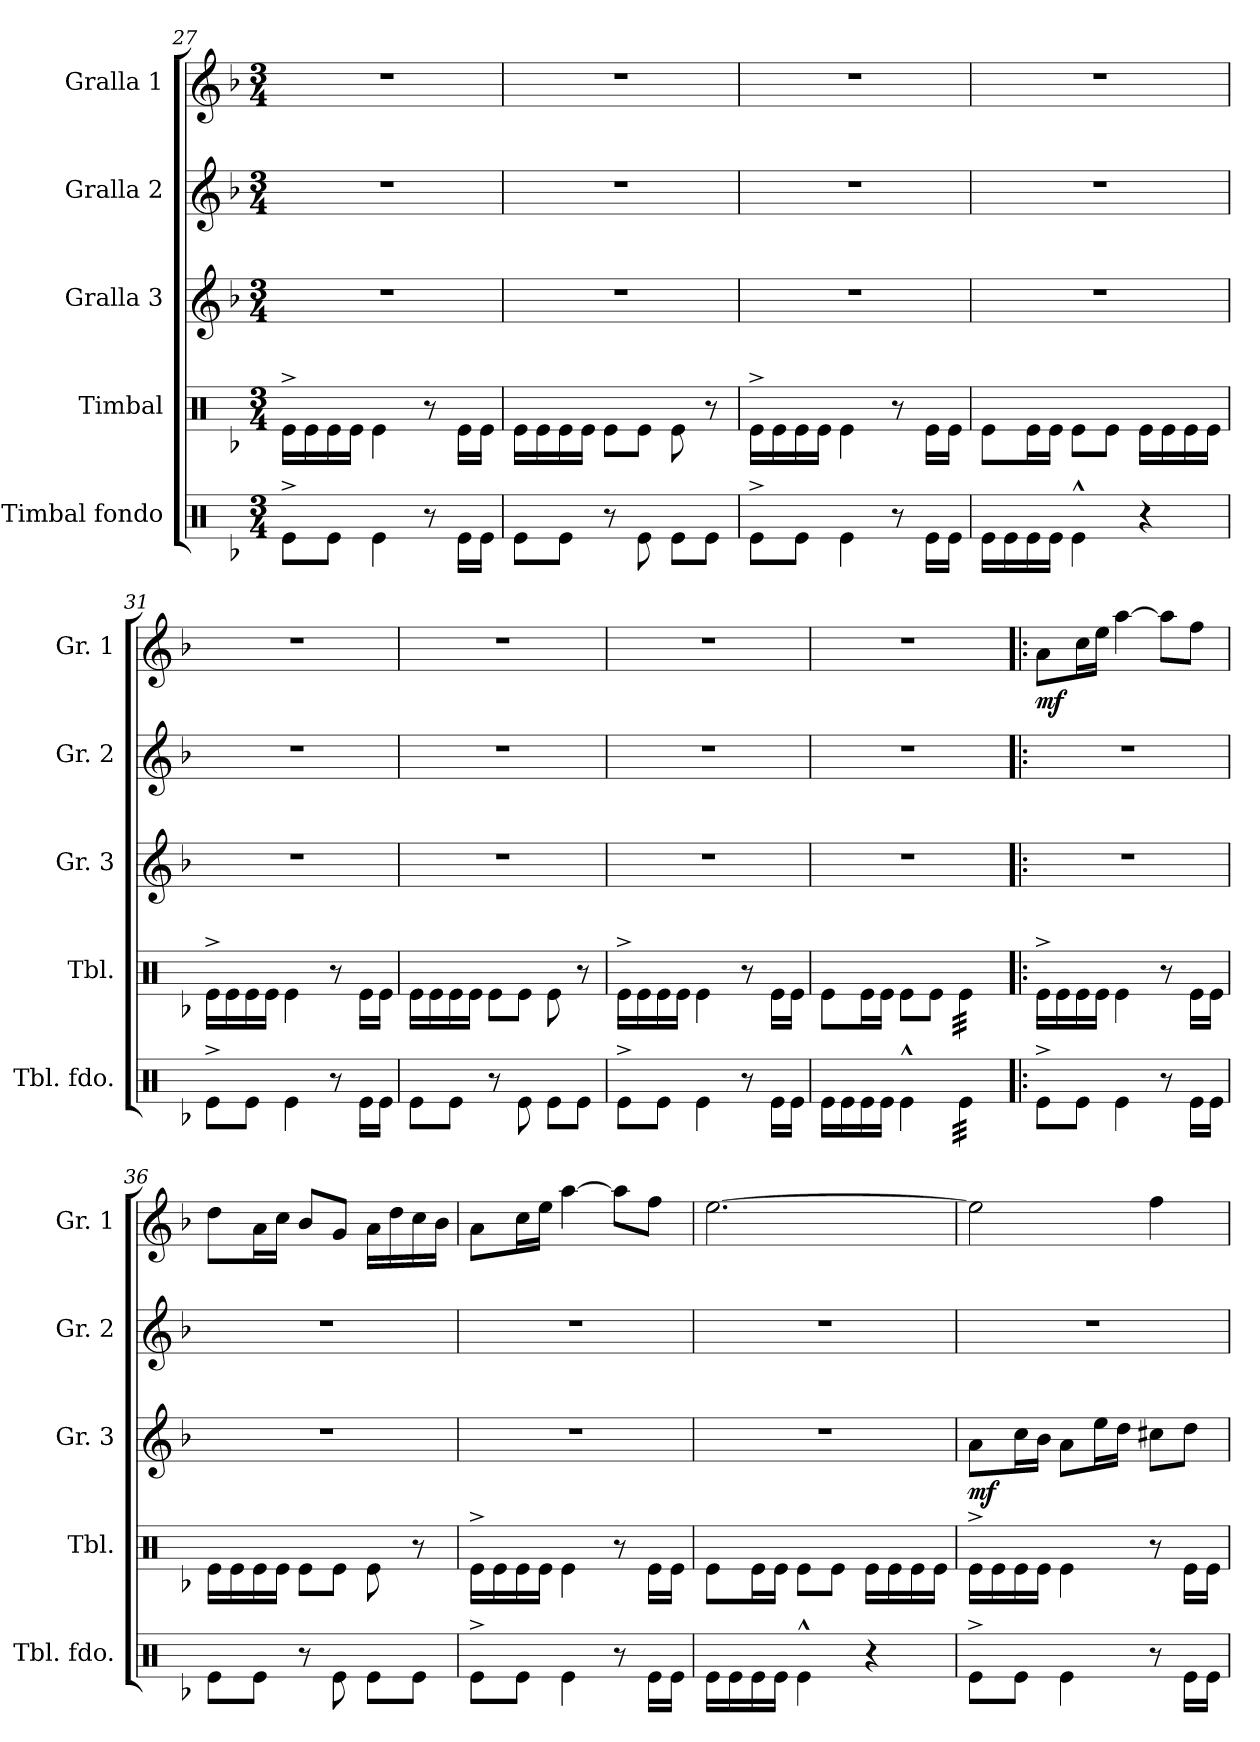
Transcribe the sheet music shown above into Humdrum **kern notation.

**kern	**kern	**kern	**dynam	**kern	**kern	**dynam
*part5	*part4	*part3	*part3	*part2	*part1	*part1
*staff5	*staff4	*staff3	*staff3	*staff2	*staff1	*staff1
*I"Timbal fondo	*I"Timbal	*I"Gralla 3	*	*I"Gralla 2	*I"Gralla 1	*
*I'Tbl. fdo.	*I'Tbl.	*I'Gr. 3	*	*I'Gr. 2	*I'Gr. 1	*
*clefX	*clefX	*clefG2	*	*clefG2	*clefG2	*
*k[b-]	*k[b-]	*k[b-]	*	*k[b-]	*k[b-]	*
*d:	*d:	*d:	*	*d:	*d:	*
*M3/4	*M3/4	*M3/4	*	*M3/4	*M3/4	*
=27	=27	=27	=27	=27	=27	=27
8Re^>\L	16Re^>\LL	2.r	.	2.r	2.r	.
.	16Re\	.	.	.	.	.
8Re\J	16Re\	.	.	.	.	.
.	16Re\JJ	.	.	.	.	.
4Re\	4Re\	.	.	.	.	.
8r	8r	.	.	.	.	.
16Re\LL	16Re\LL	.	.	.	.	.
16Re\JJ	16Re\JJ	.	.	.	.	.
=28	=28	=28	=28	=28	=28	=28
8Re\L	16Re\LL	2.r	.	2.r	2.r	.
.	16Re\	.	.	.	.	.
8Re\J	16Re\	.	.	.	.	.
.	16Re\JJ	.	.	.	.	.
8r	8Re\L	.	.	.	.	.
8Re\	8Re\J	.	.	.	.	.
8Re\L	8Re\	.	.	.	.	.
8Re\J	8r	.	.	.	.	.
=29	=29	=29	=29	=29	=29	=29
8Re^>\L	16Re^>\LL	2.r	.	2.r	2.r	.
.	16Re\	.	.	.	.	.
8Re\J	16Re\	.	.	.	.	.
.	16Re\JJ	.	.	.	.	.
4Re\	4Re\	.	.	.	.	.
8r	8r	.	.	.	.	.
16Re\LL	16Re\LL	.	.	.	.	.
16Re\JJ	16Re\JJ	.	.	.	.	.
!!LO:LB:g=z
=30	=30	=30	=30	=30	=30	=30
16Re\LL	8Re\L	2.r	.	2.r	2.r	.
16Re\	.	.	.	.	.	.
16Re\	16Re\L	.	.	.	.	.
16Re\JJ	16Re\JJ	.	.	.	.	.
4Re^^>\	8Re\L	.	.	.	.	.
.	8Re\J	.	.	.	.	.
4r	16Re\LL	.	.	.	.	.
.	16Re\	.	.	.	.	.
.	16Re\	.	.	.	.	.
.	16Re\JJ	.	.	.	.	.
=31	=31	=31	=31	=31	=31	=31
8Re^>\L	16Re^>\LL	2.r	.	2.r	2.r	.
.	16Re\	.	.	.	.	.
8Re\J	16Re\	.	.	.	.	.
.	16Re\JJ	.	.	.	.	.
4Re\	4Re\	.	.	.	.	.
8r	8r	.	.	.	.	.
16Re\LL	16Re\LL	.	.	.	.	.
16Re\JJ	16Re\JJ	.	.	.	.	.
=32	=32	=32	=32	=32	=32	=32
8Re\L	16Re\LL	2.r	.	2.r	2.r	.
.	16Re\	.	.	.	.	.
8Re\J	16Re\	.	.	.	.	.
.	16Re\JJ	.	.	.	.	.
8r	8Re\L	.	.	.	.	.
8Re\	8Re\J	.	.	.	.	.
8Re\L	8Re\	.	.	.	.	.
8Re\J	8r	.	.	.	.	.
=33	=33	=33	=33	=33	=33	=33
8Re^>\L	16Re^>\LL	2.r	.	2.r	2.r	.
.	16Re\	.	.	.	.	.
8Re\J	16Re\	.	.	.	.	.
.	16Re\JJ	.	.	.	.	.
4Re\	4Re\	.	.	.	.	.
8r	8r	.	.	.	.	.
16Re\LL	16Re\LL	.	.	.	.	.
16Re\JJ	16Re\JJ	.	.	.	.	.
=34	=34	=34	=34	=34	=34	=34
16Re\LL	8Re\L	2.r	.	2.r	2.r	.
16Re\	.	.	.	.	.	.
16Re\	16Re\L	.	.	.	.	.
16Re\JJ	16Re\JJ	.	.	.	.	.
4Re^^>\	8Re\L	.	.	.	.	.
.	8Re\J	.	.	.	.	.
*tremolo	*	*	*	*	*	*
*	*tremolo	*	*	*	*	*
32Re\LLL	32Re\LLL	.	.	.	.	.
32Re\	32Re\	.	.	.	.	.
32Re\	32Re\	.	.	.	.	.
32Re\	32Re\	.	.	.	.	.
32Re\	32Re\	.	.	.	.	.
32Re\	32Re\	.	.	.	.	.
32Re\	32Re\	.	.	.	.	.
32Re\JJJ	32Re\JJJ	.	.	.	.	.
*	*Xtremolo	*	*	*	*	*
*Xtremolo	*	*	*	*	*	*
=35!|:	=35!|:	=35!|:	=35!|:	=35!|:	=35!|:	=35!|:
!	!	!	!	!	!	!LO:DY:b
8Re^>\L	16Re^>\LL	2.r	.	2.r	8a\L	mf
.	16Re\	.	.	.	.	.
8Re\J	16Re\	.	.	.	16cc\L	.
.	16Re\JJ	.	.	.	16ee\JJ	.
4Re\	4Re\	.	.	.	[4aa\	.
8r	8r	.	.	.	8aa\L]	.
16Re\LL	16Re\LL	.	.	.	8ff\J	.
16Re\JJ	16Re\JJ	.	.	.	.	.
!!LO:PB:g=z
=36	=36	=36	=36	=36	=36	=36
8Re\L	16Re\LL	2.r	.	2.r	8dd\L	.
.	16Re\	.	.	.	.	.
8Re\J	16Re\	.	.	.	16a\L	.
.	16Re\JJ	.	.	.	16cc\JJ	.
8r	8Re\L	.	.	.	8b-/L	.
8Re\	8Re\J	.	.	.	8g/J	.
8Re\L	8Re\	.	.	.	16a\LL	.
.	.	.	.	.	16dd\	.
8Re\J	8r	.	.	.	16cc\	.
.	.	.	.	.	16b-\JJ	.
=37	=37	=37	=37	=37	=37	=37
8Re^>\L	16Re^>\LL	2.r	.	2.r	8a\L	.
.	16Re\	.	.	.	.	.
8Re\J	16Re\	.	.	.	16cc\L	.
.	16Re\JJ	.	.	.	16ee\JJ	.
4Re\	4Re\	.	.	.	[4aa\	.
8r	8r	.	.	.	8aa\L]	.
16Re\LL	16Re\LL	.	.	.	8ff\J	.
16Re\JJ	16Re\JJ	.	.	.	.	.
=38	=38	=38	=38	=38	=38	=38
16Re\LL	8Re\L	2.r	.	2.r	[2.ee\	.
16Re\	.	.	.	.	.	.
16Re\	16Re\L	.	.	.	.	.
16Re\JJ	16Re\JJ	.	.	.	.	.
4Re^^>\	8Re\L	.	.	.	.	.
.	8Re\J	.	.	.	.	.
4r	16Re\LL	.	.	.	.	.
.	16Re\	.	.	.	.	.
.	16Re\	.	.	.	.	.
.	16Re\JJ	.	.	.	.	.
=39	=39	=39	=39	=39	=39	=39
!	!	!	!LO:DY:b	!	!	!
8Re^>\L	16Re^>\LL	8a\L	mf	2.r	2ee\]	.
.	16Re\	.	.	.	.	.
8Re\J	16Re\	16cc\L	.	.	.	.
.	16Re\JJ	16b-\JJ	.	.	.	.
4Re\	4Re\	8a\L	.	.	.	.
.	.	16ee\L	.	.	.	.
.	.	16dd\JJ	.	.	.	.
8r	8r	8cc#X\L	.	.	4ff\	.
16Re\LL	16Re\LL	8dd\J	.	.	.	.
16Re\JJ	16Re\JJ	.	.	.	.	.
=	=	=	=	=	=	=
*-	*-	*-	*-	*-	*-	*-
